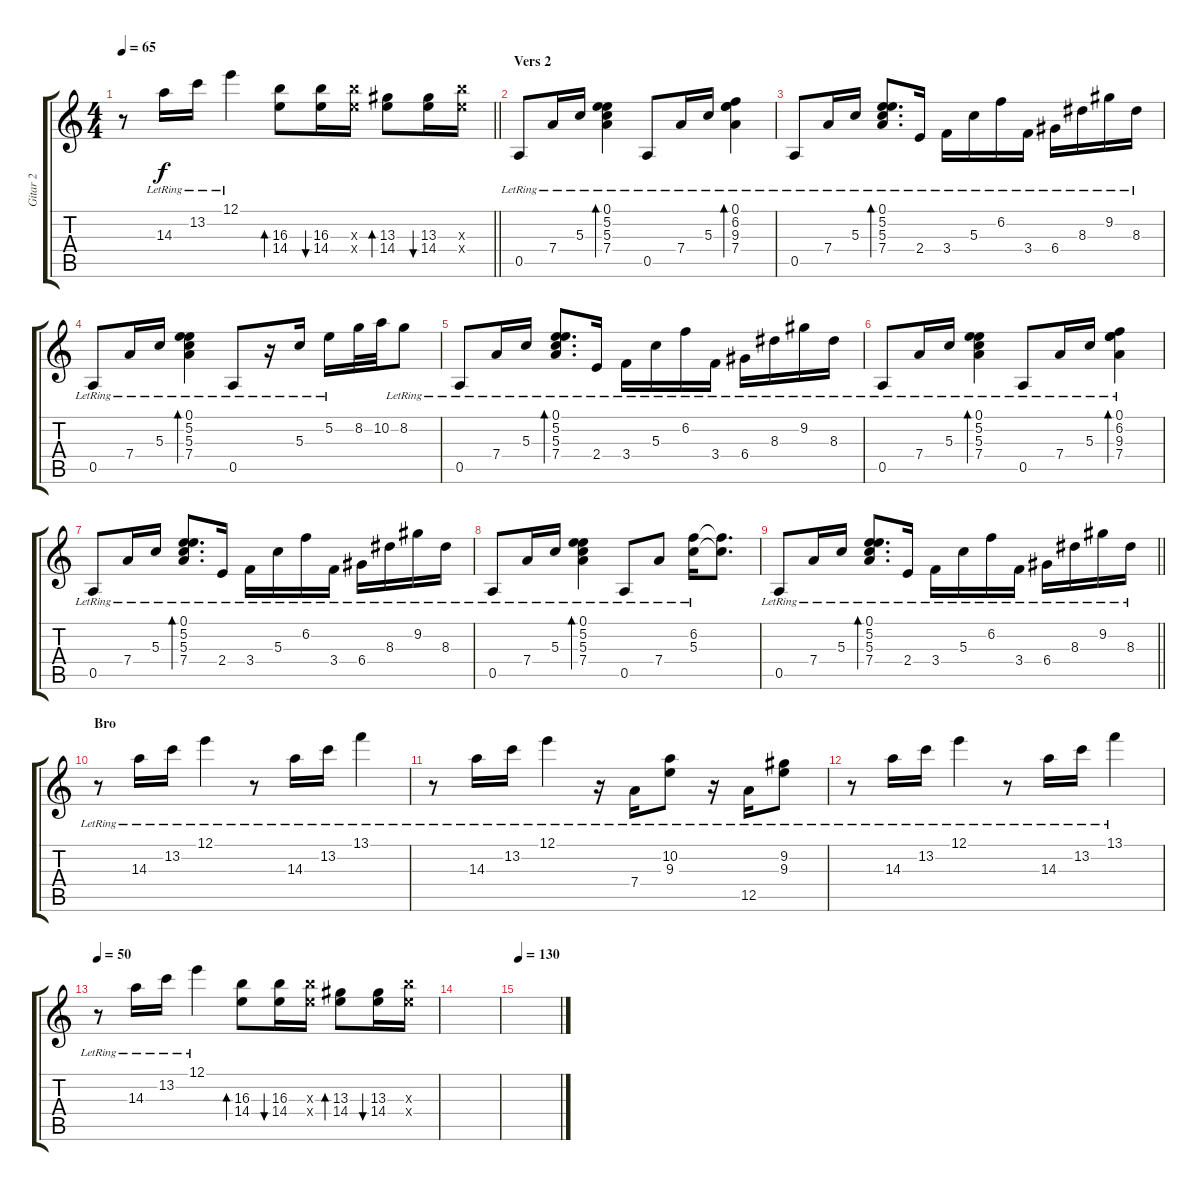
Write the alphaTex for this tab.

\track ("Gitar 2" "Gitar 2") {instrument electricguitarclean}
\staff {score tabs}
\tuning (E4 B3 G3 D3 A2 E2) {hide}
\ts (4 4)
\tempo 65
\clef g2
\barLineRight lightlight
\ks c
r.8{dy f} 14.3{lr}.16 13.2{lr}.16 12.1{lr}.4 (16.3 14.4).8{bd 120} (16.3 14.4).16{bu 120} (16.3{x} 14.4{x}).16 (13.3 14.4).8{bd 120} (13.3 14.4).16{bu 120} (16.3{x} 14.4{x}).16 |
\section ("" "Vers 2")
0.5{lr}.8 7.4{lr}.16 5.3{lr}.16 (0.1{lr} 5.2{lr} 5.3{lr} 7.4{lr}).4{bd 30} 0.5{lr}.8 7.4{lr}.16 5.3{lr}.16 (0.1 6.2{lr} 9.3 7.4).4{bd 30} |
0.5{lr}.8 7.4{lr}.16 5.3{lr}.16 (0.1 5.2{lr} 5.3 7.4).8{d bd 30} 2.4{lr}.16 3.4{lr}.16 5.3{lr}.16 6.2{lr}.16 3.4{lr}.16 6.4{lr}.16 8.3{lr}.16 9.2{lr}.16 8.3{lr}.16 |
0.5{lr}.8 7.4{lr}.16 5.3{lr}.16 (0.1{lr} 5.2{lr} 5.3{lr} 7.4{lr}).4{bd 30} 0.5{lr}.8 r.16 5.3{lr}.16 5.2{lr}.16 8.2.32 10.2.32 8.2{lr}.8 |
0.5{lr}.8 7.4{lr}.16 5.3{lr}.16 (0.1 5.2{lr} 5.3 7.4).8{d bd 30} 2.4{lr}.16 3.4{lr}.16 5.3{lr}.16 6.2{lr}.16 3.4{lr}.16 6.4{lr}.16 8.3{lr}.16 9.2{lr}.16 8.3{lr}.16 |
0.5{lr}.8 7.4{lr}.16 5.3{lr}.16 (0.1{lr} 5.2{lr} 5.3{lr} 7.4{lr}).4{bd 30} 0.5{lr}.8 7.4{lr}.16 5.3{lr}.16 (0.1 6.2{lr} 9.3 7.4).4{bd 30} |
0.5{lr}.8 7.4{lr}.16 5.3{lr}.16 (0.1 5.2{lr} 5.3 7.4).8{d bd 30} 2.4{lr}.16 3.4{lr}.16 5.3{lr}.16 6.2{lr}.16 3.4{lr}.16 6.4{lr}.16 8.3{lr}.16 9.2{lr}.16 8.3{lr}.16 |
0.5{lr}.8 7.4{lr}.16 5.3{lr}.16 (0.1{lr} 5.2{lr} 5.3{lr} 7.4{lr}).4{bd 30} 0.5{lr}.8 7.4{lr}.8 (6.2{lr} 5.3{lr}).16 (6.2{t} 5.3{t}).8{d} |
\barLineRight lightlight
0.5{lr}.8 7.4{lr}.16 5.3{lr}.16 (0.1 5.2{lr} 5.3 7.4).8{d bd 30} 2.4{lr}.16 3.4{lr}.16 5.3{lr}.16 6.2{lr}.16 3.4{lr}.16 6.4{lr}.16 8.3{lr}.16 9.2{lr}.16 8.3{lr}.16 |
\section ("" "Bro")
r.8 14.3{lr}.16 13.2{lr}.16 12.1{lr}.4 r.8 14.3{lr}.16 13.2{lr}.16 13.1{lr}.4 |
r.8 14.3{lr}.16 13.2{lr}.16 12.1{lr}.4 r.16 7.4{lr}.16 (10.2{lr} 9.3{lr}).8 r.16 12.5{lr}.16 (9.2{lr} 9.3{lr}).8 |
r.8 14.3{lr}.16 13.2{lr}.16 12.1{lr}.4 r.8 14.3{lr}.16 13.2{lr}.16 13.1{lr}.4 |
\tempo 50
r.8 14.3{lr}.16 13.2{lr}.16 12.1{lr}.4 (16.3 14.4).8{bd 120} (16.3 14.4).16{bu 120} (16.3{x} 14.4{x}).16 (13.3 14.4).8{bd 120} (13.3 14.4).16{bu 120} (16.3{x} 14.4{x}).16 |
|
\tempo 130
